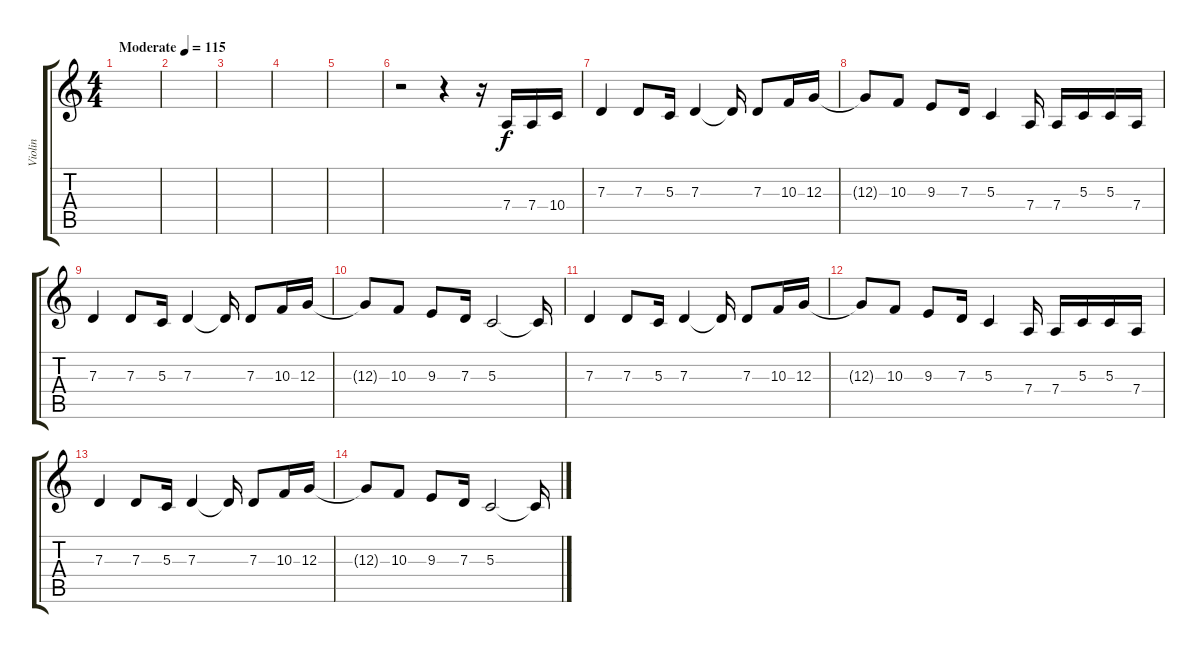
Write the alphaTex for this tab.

\track ("Violin" "Violin") {instrument violin}
\staff {score tabs}
\tuning (E4 B3 G3 D3 A2 E2) {hide}
\ts (4 4)
\tempo (115 "Moderate")
\clef g2
\ks c
|
|
|
|
|
r.2 r.4 r.16 7.4.16 7.4.16 10.4.16 |
7.3.4 7.3.8 5.3.16 7.3.4 7.3{t}.16 7.3.8 10.3.16 12.3.16 |
12.3{t}.8 10.3.8 9.3.8 7.3.16 5.3.4 7.4.16 7.4.16 5.3.16 5.3.16 7.4.16 |
7.3.4 7.3.8 5.3.16 7.3.4 7.3{t}.16 7.3.8 10.3.16 12.3.16 |
12.3{t}.8 10.3.8 9.3.8 7.3.16 5.3.2 5.3{t}.16 |
7.3.4 7.3.8 5.3.16 7.3.4 7.3{t}.16 7.3.8 10.3.16 12.3.16 |
12.3{t}.8 10.3.8 9.3.8 7.3.16 5.3.4 7.4.16 7.4.16 5.3.16 5.3.16 7.4.16 |
7.3.4 7.3.8 5.3.16 7.3.4 7.3{t}.16 7.3.8 10.3.16 12.3.16 |
12.3{t}.8 10.3.8 9.3.8 7.3.16 5.3.2 5.3{t}.16
